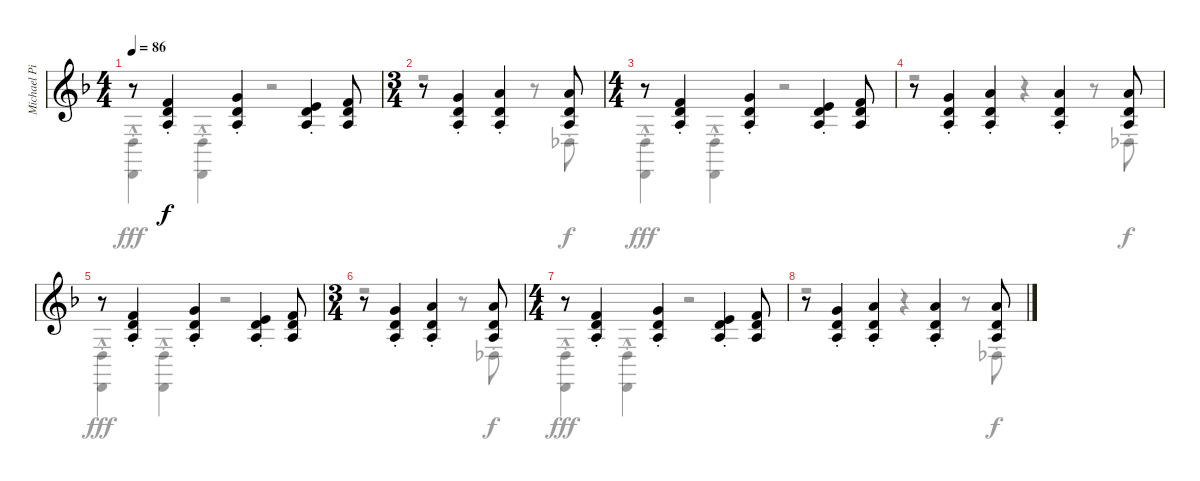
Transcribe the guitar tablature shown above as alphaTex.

\track ("Michael Pinella Strings 1" "Michael Pi") {instrument stringensemble1}
\staff {score}
\tuning (D4 A3 F3 C3 G2 D2) {hide}
\voice
\ts (4 4)
\tempo 86
\clef g2
\ks dminor
r.8{dy f} (3.1{st} 5.2{st} 4.3{st}).4 (5.1{st} 5.2{st} 4.3{st}).4 (2.1{st} 5.2{st} 4.3{st}).4 (3.1 5.2 4.3).8 |
\ts (3 4)
r.8 (5.1{st} 5.2{st} 4.3{st}).4 (7.1{st} 5.2{st} 4.3{st}).4 (7.1 5.2 4.3).8 |
\ts (4 4)
r.8 (3.1{st} 5.2{st} 4.3{st}).4 (5.1{st} 5.2{st} 4.3{st}).4 (2.1{st} 5.2{st} 4.3{st}).4 (3.1 5.2 4.3).8 |
r.8 (5.1{st} 5.2{st} 4.3{st}).4 (7.1{st} 5.2{st} 4.3{st}).4 (7.1{st} 5.2{st} 4.3{st}).4 (7.1 5.2 4.3).8 |
r.8 (3.1{st} 5.2{st} 4.3{st}).4 (5.1{st} 5.2{st} 4.3{st}).4 (2.1{st} 5.2{st} 4.3{st}).4 (3.1 5.2 4.3).8 |
\ts (3 4)
r.8 (5.1{st} 5.2{st} 4.3{st}).4 (7.1{st} 5.2{st} 4.3{st}).4 (7.1 5.2 4.3).8 |
\ts (4 4)
r.8 (3.1{st} 5.2{st} 4.3{st}).4 (5.1{st} 5.2{st} 4.3{st}).4 (2.1{st} 5.2{st} 4.3{st}).4 (3.1 5.2 4.3).8 |
r.8 (5.1{st} 5.2{st} 4.3{st}).4 (7.1{st} 5.2{st} 4.3{st}).4 (7.1{st} 5.2{st} 4.3{st}).4 (7.1 5.2 4.3).8
\voice
\clef g2
\ottava regular
\simile none
\ks dminor
(7.5{hac st} 0.6{hac st}).4{dy fff} (7.5{hac st} 0.6{hac st}).4 r.2 |
r.2 r.8 6.5{st}.8{dy f} |
(7.5{hac st} 0.6{hac st}).4{dy fff} (7.5{hac st} 0.6{hac st}).4 r.2 |
r.2 r.4 r.8 6.5{st}.8{dy f} |
(7.5{hac st} 0.6{hac st}).4{dy fff} (7.5{hac st} 0.6{hac st}).4 r.2 |
r.2 r.8 6.5{st}.8{dy f} |
(7.5{hac st} 0.6{hac st}).4{dy fff} (7.5{hac st} 0.6{hac st}).4 r.2 |
r.2 r.4 r.8 6.5{st}.8{dy f}
